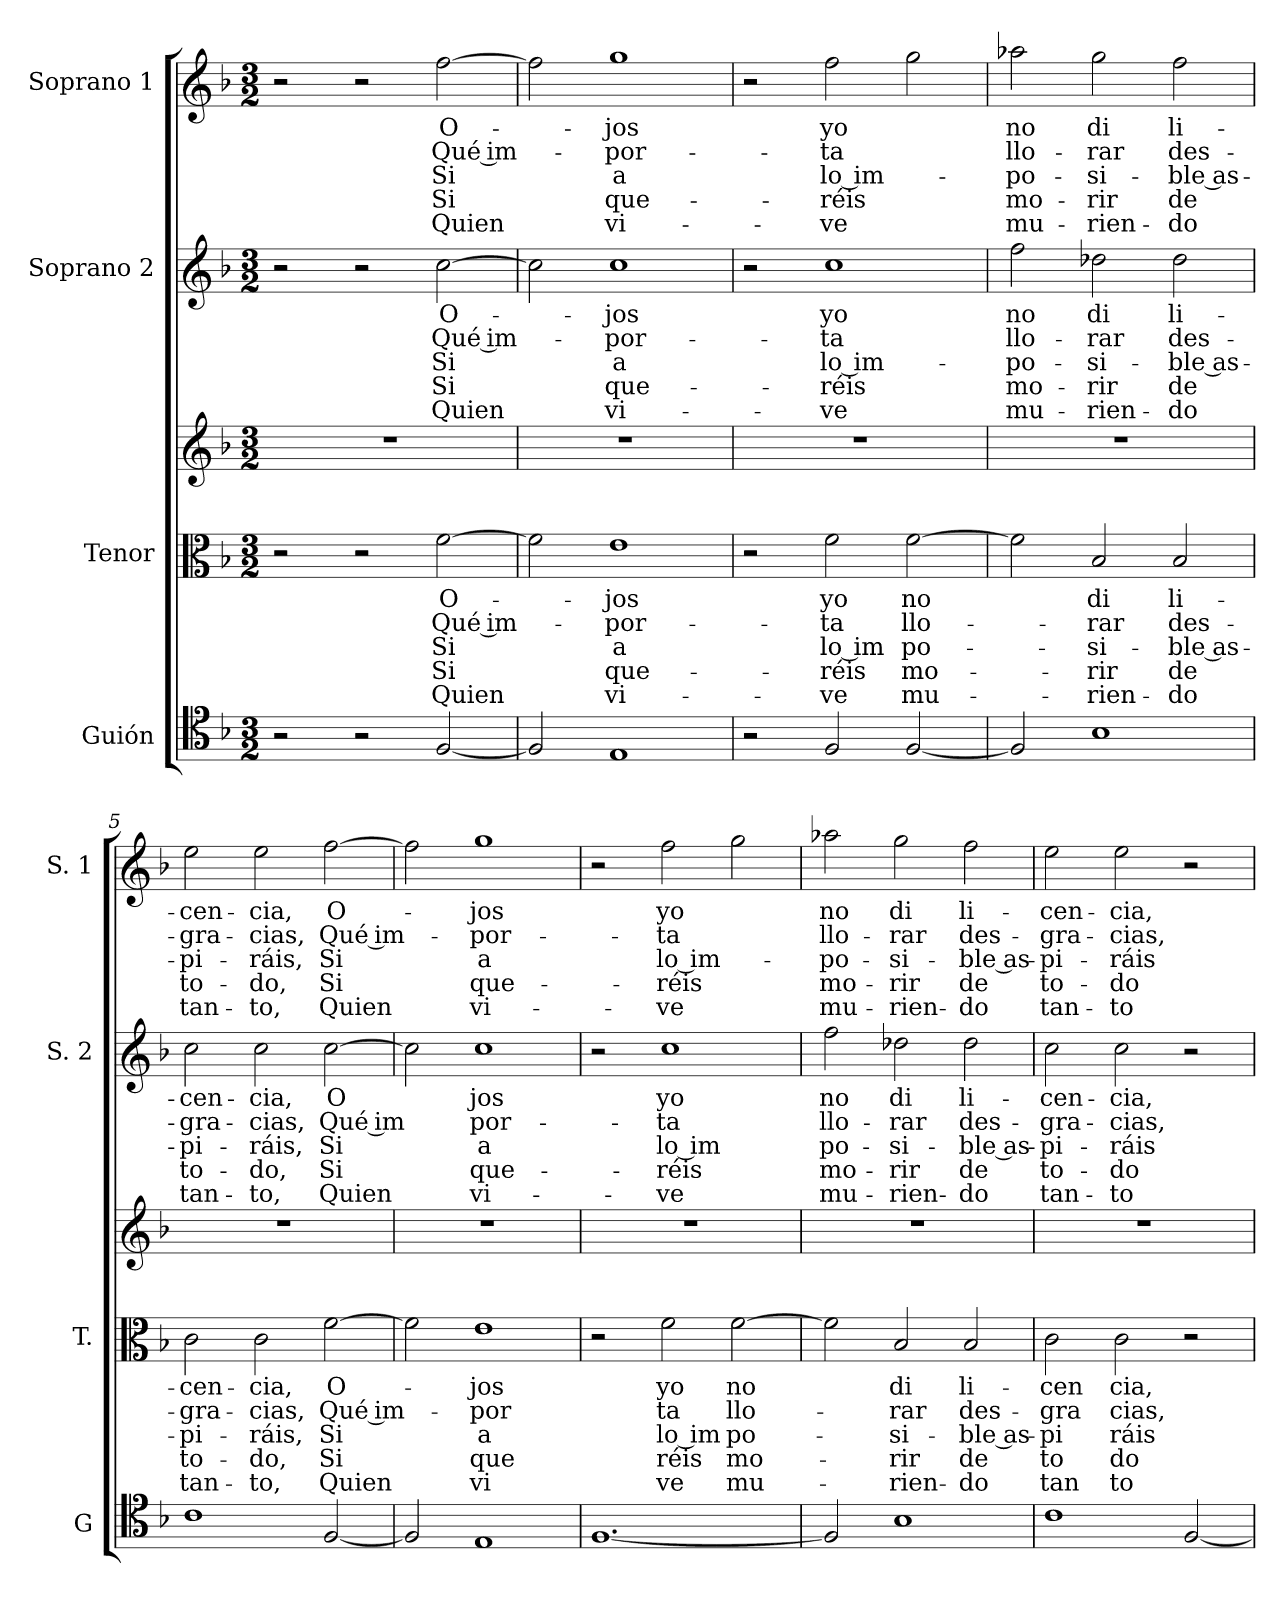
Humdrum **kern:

**kern	**kern	**text	**text	**text	**text	**text	**kern	**kern	**text	**text	**text	**text	**text	**kern	**text	**text	**text	**text	**text	**dynam
*part5	*part4	*part4	*part4	*part4	*part4	*part4	*part3	*part2	*part2	*part2	*part2	*part2	*part2	*part1	*part1	*part1	*part1	*part1	*part1	*part1
*staff5	*staff4	*staff4	*staff4	*staff4	*staff4	*staff4	*staff3	*staff2	*staff2	*staff2	*staff2	*staff2	*staff2	*staff1	*staff1	*staff1	*staff1	*staff1	*staff1	*staff1
*I"Guión	*I"Tenor	*	*	*	*	*	*	*I"Soprano 2	*	*	*	*	*	*I"Soprano 1	*	*	*	*	*	*
*I'G	*I'T.	*	*	*	*	*	*	*I'S. 2	*	*	*	*	*	*I'S. 1	*	*	*	*	*	*
*clefC4	*clefC3	*	*	*	*	*	*clefG2	*clefG2	*	*	*	*	*	*clefG2	*	*	*	*	*	*
*k[b-]	*k[b-]	*	*	*	*	*	*k[b-]	*k[b-]	*	*	*	*	*	*k[b-]	*	*	*	*	*	*
*M3/2	*M3/2	*	*	*	*	*	*M3/2	*M3/2	*	*	*	*	*	*M3/2	*	*	*	*	*	*
=1	=1	=1	=1	=1	=1	=1	=1	=1	=1	=1	=1	=1	=1	=1	=1	=1	=1	=1	=1	=1
2r	2r	.	.	.	.	.	1.r	2r	.	.	.	.	.	2r	.	.	.	.	.	♩ = 180
2r	2r	.	.	.	.	.	.	2r	.	.	.	.	.	2r	.	.	.	.	.	.
[2F	[2f	O-	Qué im-	Si	Si	Quien	.	[2cc	O-	Qué im-	Si	Si	Quien	[2ff	O-	Qué im-	Si	Si	Quien	.
=2	=2	=2	=2	=2	=2	=2	=2	=2	=2	=2	=2	=2	=2	=2	=2	=2	=2	=2	=2	=2
2F]	2f]	.	.	.	.	.	1.r	2cc]	.	.	.	.	.	2ff]	.	.	.	.	.	.
1E	1e	-jos	-por-	a	que-	vi-	.	1cc	-jos	-por-	a	que-	vi-	1gg	-jos	-por-	a	que-	vi-	.
=3	=3	=3	=3	=3	=3	=3	=3	=3	=3	=3	=3	=3	=3	=3	=3	=3	=3	=3	=3	=3
2r	2r	.	.	.	.	.	1.r	2r	.	.	.	.	.	2r	.	.	.	.	.	.
2F	2f	yo	-ta	lo im	-réis	-ve	.	1cc	yo	-ta	lo im-	-réis	-ve	2ff	yo	-ta	lo im-	-réis	-ve	.
[2F	[2f	no	llo-	-po-	mo-	mu-	.	.	.	.	.	.	.	2gg	.	.	.	.	.	.
=4	=4	=4	=4	=4	=4	=4	=4	=4	=4	=4	=4	=4	=4	=4	=4	=4	=4	=4	=4	=4
2F]	2f]	.	.	.	.	.	1.r	2ff	no	llo-	-po-	mo-	mu-	2aa-X	no	llo-	-po-	mo-	mu-	.
1B-	2B-	di	-rar	-si-	-rir	-rien-	.	2dd-X	di	-rar	-si-	-rir	-rien-	2gg	di	-rar	-si-	-rir	-rien-	.
.	2B-	li-	des-	-ble as-	de	-do	.	2dd-	li-	des-	-ble as-	de	-do	2ff	li-	des-	-ble as-	de	-do	.
=5	=5	=5	=5	=5	=5	=5	=5	=5	=5	=5	=5	=5	=5	=5	=5	=5	=5	=5	=5	=5
1c	2c	-cen-	-gra-	-pi-	to-	tan-	1.r	2cc	-cen-	-gra-	-pi-	to-	tan-	2ee	-cen-	-gra-	-pi-	to-	tan-	.
.	2c	-cia,	-cias,	-ráis,	-do,	-to,	.	2cc	-cia,	-cias,	-ráis,	-do,	-to,	2ee	-cia,	-cias,	-ráis,	-do,	-to,	.
[2F	[2f	O-	Qué im-	Si	Si	Quien	.	[2cc	O	Qué im	Si	Si	Quien	[2ff	O-	Qué im-	Si	Si	Quien	.
=6	=6	=6	=6	=6	=6	=6	=6	=6	=6	=6	=6	=6	=6	=6	=6	=6	=6	=6	=6	=6
2F]	2f]	.	.	.	.	.	1.r	2cc]	.	.	.	.	.	2ff]	.	.	.	.	.	.
1E	1e	-jos	-por	a	que	vi	.	1cc	-jos	-por-	a	que-	vi-	1gg	-jos	-por-	a	que-	vi-	.
!!LO:PB:g=z
=7	=7	=7	=7	=7	=7	=7	=7	=7	=7	=7	=7	=7	=7	=7	=7	=7	=7	=7	=7	=7
[1.F	2r	.	.	.	.	.	1.r	2r	.	.	.	.	.	2r	.	.	.	.	.	.
.	2f	yo	-ta	lo im	-réis	-ve	.	1cc	yo	-ta	lo im	-réis	-ve	2ff	yo	-ta	lo im-	-réis	-ve	.
.	[2f	no	llo-	po-	mo-	mu-	.	.	.	.	.	.	.	2gg	.	.	.	.	.	.
=8	=8	=8	=8	=8	=8	=8	=8	=8	=8	=8	=8	=8	=8	=8	=8	=8	=8	=8	=8	=8
2F]	2f]	.	.	.	.	.	1.r	2ff	no	llo-	-po-	mo-	mu-	2aa-X	no	llo-	-po-	mo-	mu-	.
1B-	2B-	di	-rar	-si-	-rir	-rien-	.	2dd-X	di	-rar	-si-	-rir	-rien-	2gg	di	-rar	-si-	-rir	-rien-	.
.	2B-	li-	des-	-ble as-	de	-do	.	2dd-	li-	des-	-ble as-	de	-do	2ff	li-	des-	-ble as-	de	-do	.
=9	=9	=9	=9	=9	=9	=9	=9	=9	=9	=9	=9	=9	=9	=9	=9	=9	=9	=9	=9	=9
1c	2c	-cen	-gra	-pi	to	tan	1.r	2cc	-cen-	-gra-	-pi-	to-	tan-	2ee	-cen-	-gra-	-pi-	to-	tan-	.
.	2c	-cia,	-cias,	-ráis	-do	-to	.	2cc	-cia,	-cias,	-ráis	-do	-to	2ee	-cia,	-cias,	-ráis	-do	-to	.
[2F	2r	.	.	.	.	.	.	2r	.	.	.	.	.	2r	.	.	.	.	.	.
=	=	=	=	=	=	=	=	=	=	=	=	=	=	=	=	=	=	=	=	=
*-	*-	*-	*-	*-	*-	*-	*-	*-	*-	*-	*-	*-	*-	*-	*-	*-	*-	*-	*-	*-
